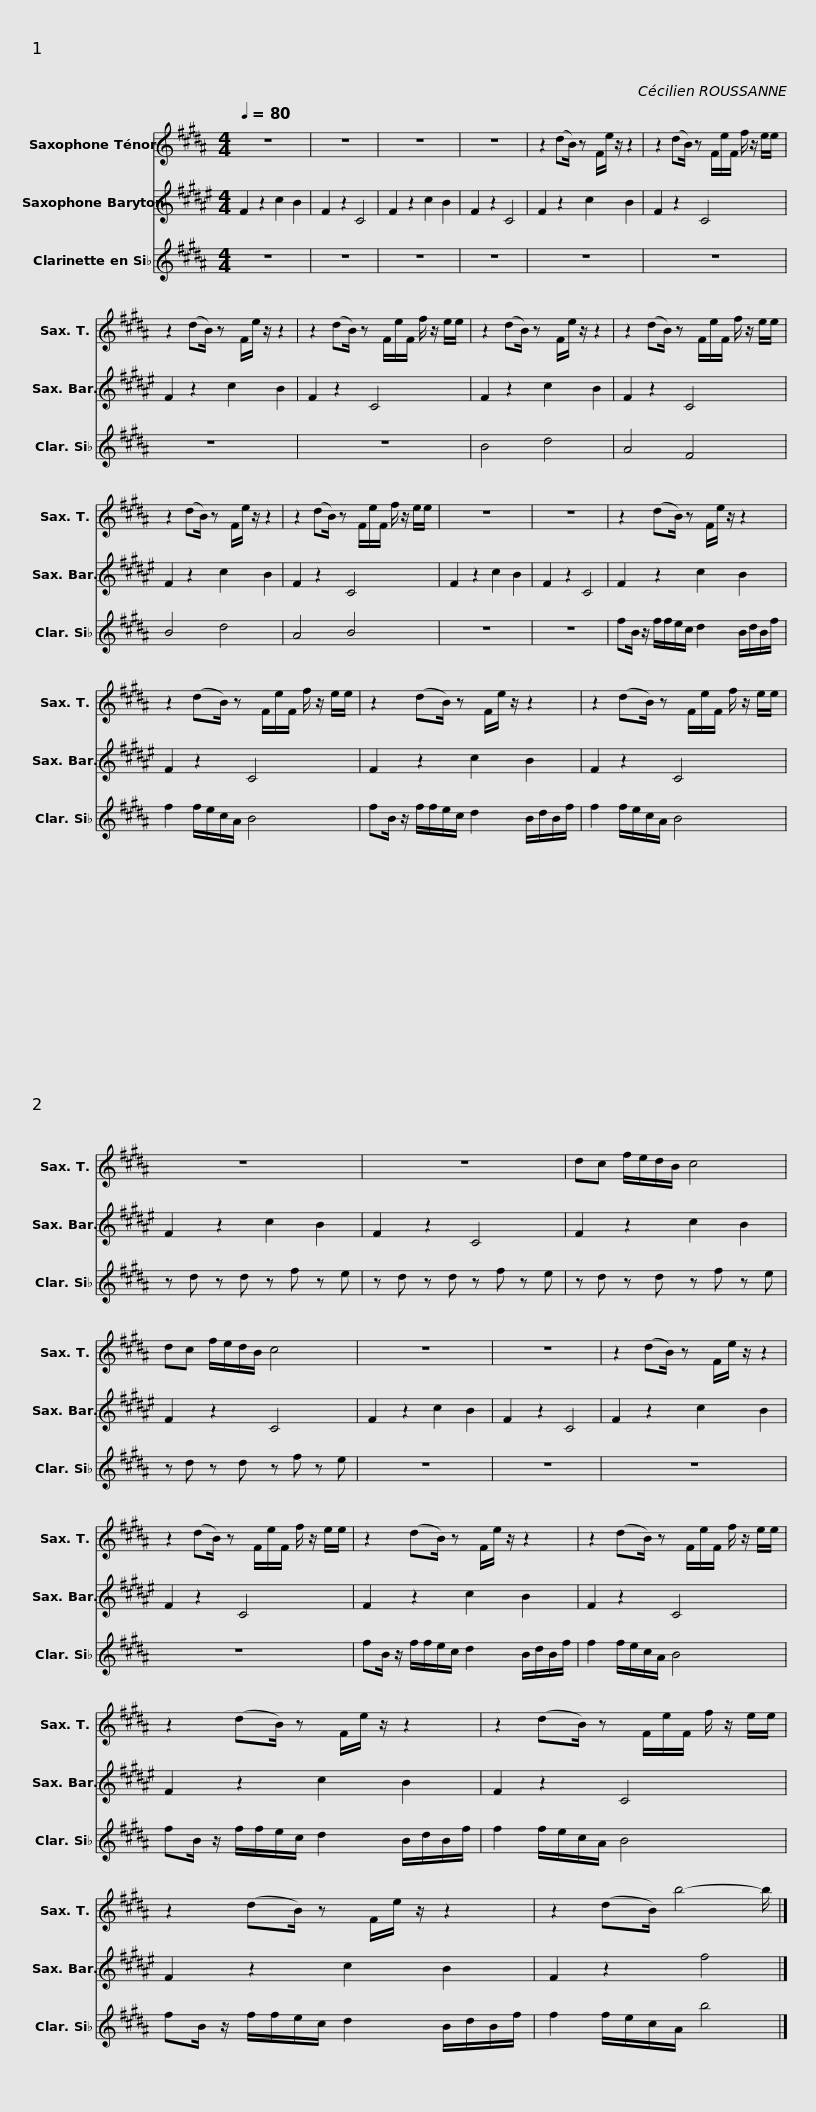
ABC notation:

X:1
%%score 1 2 3
L:1/8
Q:1/4=80
M:4/4
I:linebreak $
K:none
V:1 treble transpose=-14
V:2 treble transpose=-21
V:3 treble transpose=-2
V:1
[K:B] z8 | z8 | z8 | z8 | z2 (dB/) z F/e/ z/ z2 |$ %5
 z2 (dB/) z F/e/F/ f/ z/ e/e/ | z2 (dB/) z F/e/ z/ z2 | z2 (dB/) z F/e/F/ f/ z/ e/e/ |$ z2 (dB/) z F/e/ z/ z2 | z2 (dB/) z F/e/F/ f/ z/ e/e/ | %10
 z2 (dB/) z F/e/ z/ z2 |$ z2 (dB/) z F/e/F/ f/ z/ e/e/ | z8 | z8 | z2 (dB/) z F/e/ z/ z2 |$ %15
 z2 (dB/) z F/e/F/ f/ z/ e/e/ | z2 (dB/) z F/e/ z/ z2 | z2 (dB/) z F/e/F/ f/ z/ e/e/ |$ z8 | z8 | %20
 dc f/e/d/B/ c4 | dc f/e/d/B/ c4 |$ z8 | z8 | z2 (dB/) z F/e/ z/ z2 | %25
 z2 (dB/) z F/e/F/ f/ z/ e/e/ |$ z2 (dB/) z F/e/ z/ z2 | z2 (dB/) z F/e/F/ f/ z/ e/e/ |$ z2 (dB/) z F/e/ z/ z2 | z2 (dB/) z F/e/F/ f/ z/ e/e/ |$ %30
 z2 (dB/) z F/e/ z/ z2 | z2 (dB/) b4- b/ |] %32
V:2
[K:F#] F2 z2 c2 B2 | F2 z2 C4 | F2 z2 c2 B2 | F2 z2 C4 | F2 z2 c2 B2 |$ %5
 F2 z2 C4 | F2 z2 c2 B2 | F2 z2 C4 |$ F2 z2 c2 B2 | F2 z2 C4 | %10
 F2 z2 c2 B2 |$ F2 z2 C4 | F2 z2 c2 B2 | F2 z2 C4 | F2 z2 c2 B2 |$ %15
 F2 z2 C4 | F2 z2 c2 B2 | F2 z2 C4 |$ F2 z2 c2 B2 | F2 z2 C4 | %20
 F2 z2 c2 B2 | F2 z2 C4 |$ F2 z2 c2 B2 | F2 z2 C4 | F2 z2 c2 B2 | %25
 F2 z2 C4 |$ F2 z2 c2 B2 | F2 z2 C4 |$ F2 z2 c2 B2 | F2 z2 C4 |$ %30
 F2 z2 c2 B2 | F2 z2 f4 |] %32
V:3
[K:B] z8 | z8 | z8 | z8 | z8 |$ %5
 z8 | z8 | z8 |$ B4 d4 | A4 F4 | %10
 B4 d4 |$ A4 B4 | z8 | z8 | fB/ z/ f/f/e/c/ d2 B/d/B/f/ |$ %15
 f2 f/e/c/A/ B4 | fB/ z/ f/f/e/c/ d2 B/d/B/f/ | f2 f/e/c/A/ B4 |$ z d z d z f z e | z d z d z f z e | %20
 z d z d z f z e | z d z d z f z e |$ z8 | z8 | z8 | %25
 z8 |$ fB/ z/ f/f/e/c/ d2 B/d/B/f/ | f2 f/e/c/A/ B4 |$ fB/ z/ f/f/e/c/ d2 B/d/B/f/ | f2 f/e/c/A/ B4 |$ %30
 fB/ z/ f/f/e/c/ d2 B/d/B/f/ | f2 f/e/c/A/ b4 |] %32
